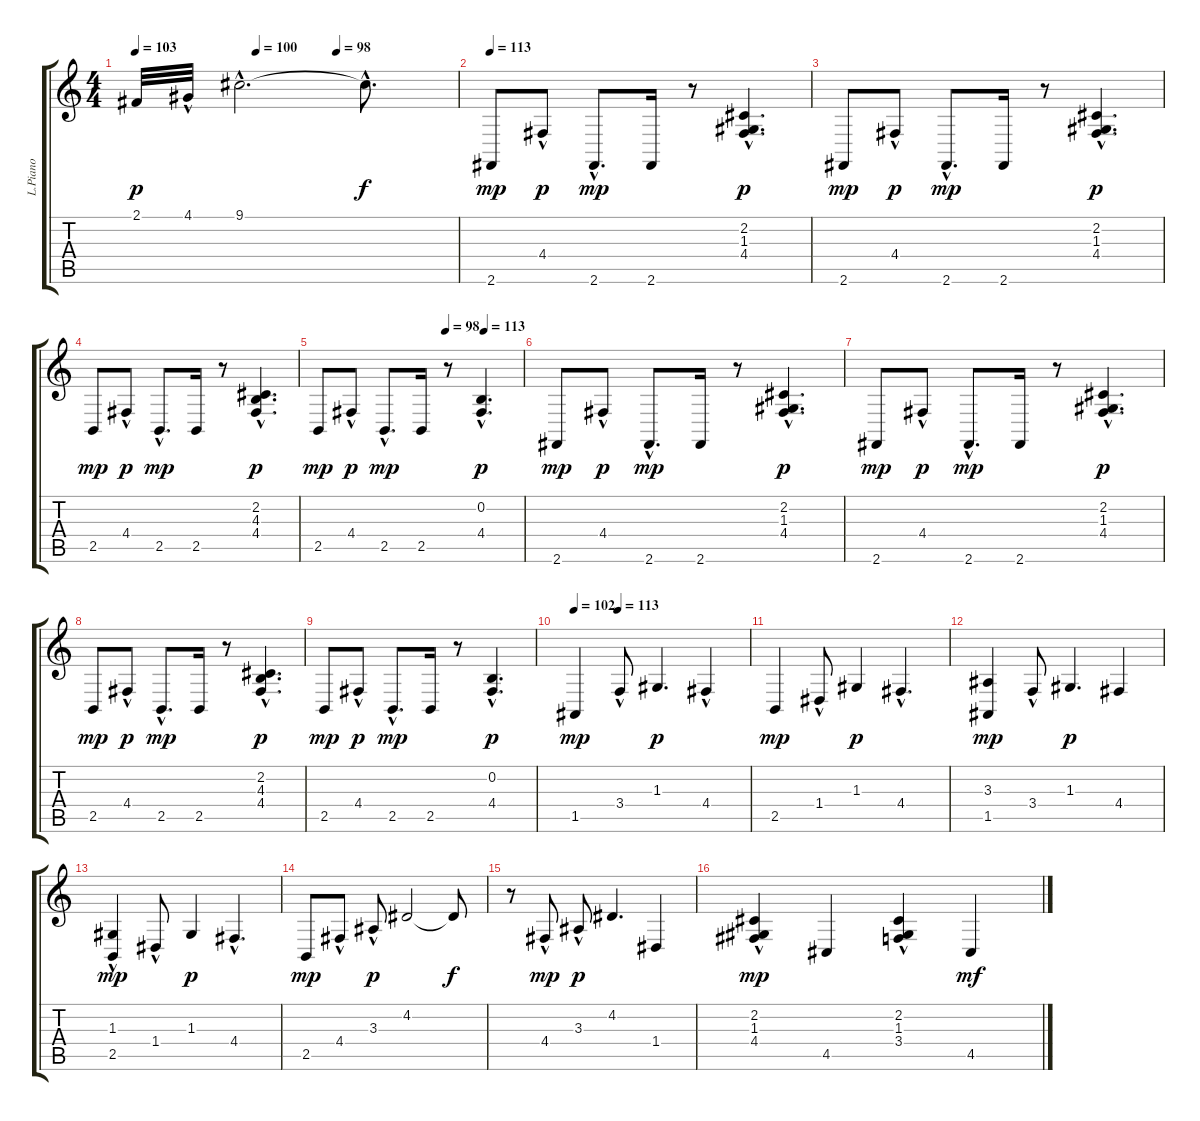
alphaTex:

\track ("L.Piano" "L.Piano") {instrument acousticgrandpiano}
\staff {score tabs}
\tuning (E4 B3 G3 D3 A2 E2) {hide}
\ts (4 4)
\tempo 103
\tempo (100 0.375)
\tempo (98 0.625)
\clef g2
\ks c
2.1.32{dy p} 4.1{hac}.32 9.1{hac}.2{d} 9.1{hac t}.8{d dy f} |
\tempo 113
2.6.8{dy mp} 4.4{hac}.8{dy p} 2.6{hac}.8{d dy mp} 2.6.16 r.8 (2.2{hac} 1.3{hac} 4.4{hac}).4{d dy p} |
2.6.8{dy mp} 4.4{hac}.8{dy p} 2.6{hac}.8{d dy mp} 2.6.16 r.8 (2.2{hac} 1.3{hac} 4.4{hac}).4{d dy p} |
2.5.8{dy mp} 4.4{hac}.8{dy p} 2.5{hac}.8{d dy mp} 2.5.16 r.8 (2.2{hac} 4.3{hac} 4.4{hac}).4{d dy p} |
\tempo (98 0.625)
\tempo (113 0.8125)
2.5.8{dy mp} 4.4{hac}.8{dy p} 2.5{hac}.8{d dy mp} 2.5.16 r.8 (0.2{hac} 4.4{hac}).4{d dy p} |
2.6.8{dy mp} 4.4{hac}.8{dy p} 2.6{hac}.8{d dy mp} 2.6.16 r.8 (2.2{hac} 1.3{hac} 4.4{hac}).4{d dy p} |
2.6.8{dy mp} 4.4{hac}.8{dy p} 2.6{hac}.8{d dy mp} 2.6.16 r.8 (2.2{hac} 1.3{hac} 4.4{hac}).4{d dy p} |
2.5.8{dy mp} 4.4{hac}.8{dy p} 2.5{hac}.8{d dy mp} 2.5.16 r.8 (2.2{hac} 4.3{hac} 4.4{hac}).4{d dy p} |
2.5.8{dy mp} 4.4{hac}.8{dy p} 2.5{hac}.8{d dy mp} 2.5.16 r.8 (0.2{hac} 4.4{hac}).4{d dy p} |
\tempo 102
\tempo (113 0.25)
1.5.4{dy mp} 3.4{hac}.8 1.3.4{d dy p} 4.4{hac}.4 |
2.5.4{dy mp} 1.4{hac}.8 1.3.4{dy p} 4.4{hac}.4{d} |
(3.3 1.5).4{dy mp} 3.4{hac}.8 1.3.4{d dy p} 4.4.4 |
(1.3{hac} 2.5).4{dy mp} 1.4{hac}.8 1.3.4{dy p} 4.4{hac}.4{d} |
2.5.8{dy mp} 4.4{hac}.8 3.3{hac}.8{dy p} 4.2.2 4.2{t}.8{dy f} |
r.8 4.4{hac}.8{dy mp} 3.3{hac}.8{dy p} 4.2.4{d} 1.4.4 |
(2.2 1.3 4.4{hac}).4{dy mp} 4.5.4 (2.2 1.3 3.4{hac}).4 4.5.4{dy mf}
